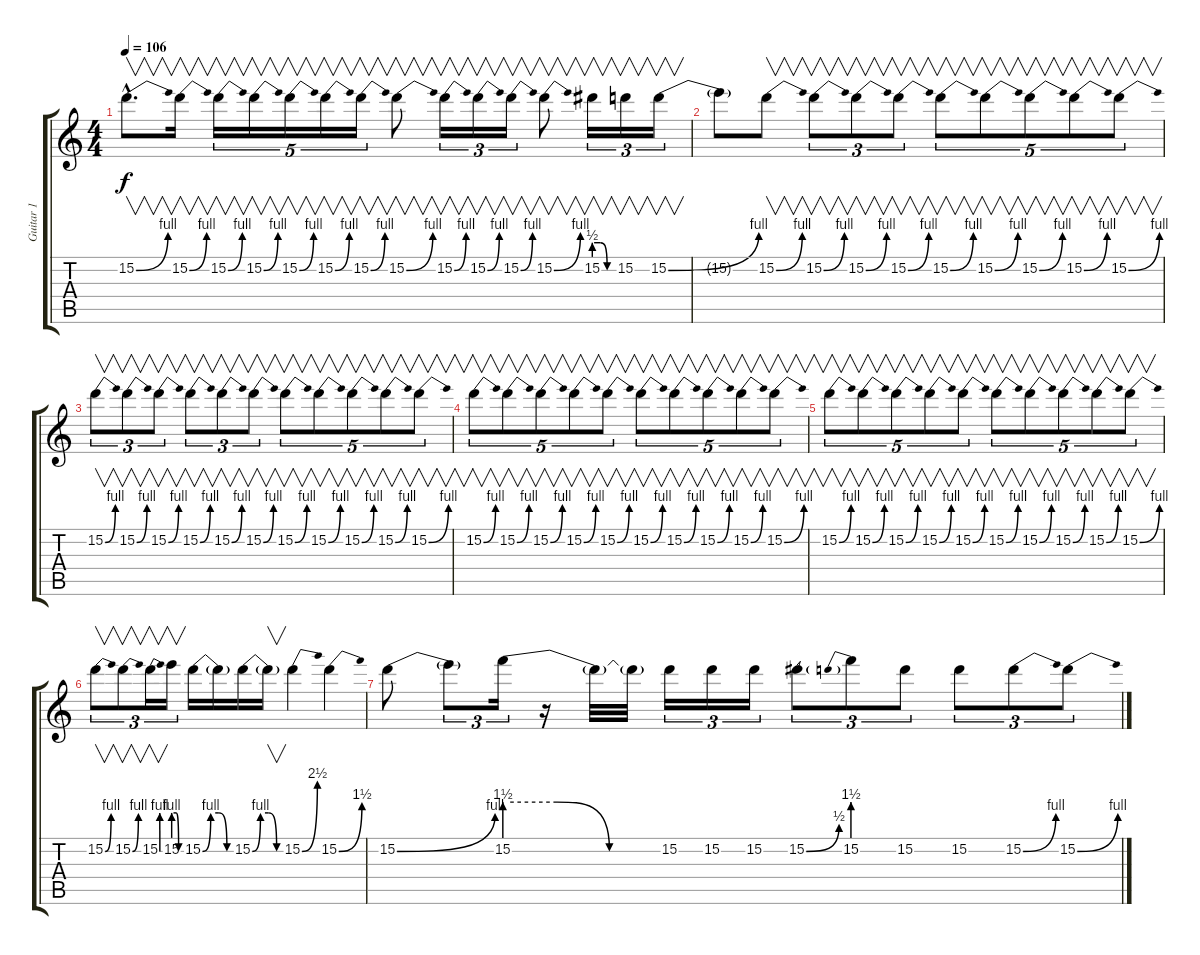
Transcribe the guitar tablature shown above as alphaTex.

\track ("Guitar 1" "Guitar 1") {instrument distortionguitar}
\staff {score tabs}
\tuning (E4 B3 G3 D3 A2 E2) {hide}
\ts (4 4)
\tempo 106
\clef g2
\ks c
15.2{be (bend 0 0 60 4) hac}.8{v d dy f} 15.2{be (bend 0 0 60 4)}.16{v} 15.2{be (bend 0 0 60 4)}.16{v tu (5 4)} 15.2{be (bend 0 0 60 4)}.16{v tu (5 4)} 15.2{be (bend 0 0 60 4)}.16{v tu (5 4)} 15.2{be (bend 0 0 60 4)}.16{v tu (5 4)} 15.2{be (bend 0 0 60 4)}.16{v tu (5 4)} 15.2{be (bend 0 0 60 4)}.8{v} 15.2{be (bend 0 0 60 4)}.16{v tu (3 2)} 15.2{be (bend 0 0 60 4)}.16{v tu (3 2)} 15.2{be (bend 0 0 60 4)}.16{v tu (3 2)} 15.2{be (bend 0 0 60 4)}.8{v} 15.2{be (custom 0 2 20 2 40 0 60 0)}.16{v tu (3 2)} 15.2.16{v tu (3 2)} 15.2{be (bend 0 0 60 4)}.16{v tu (3 2)} |
15.2{t}.8 15.2{be (bend 0 0 60 4)}.8{v} 15.2{be (bend 0 0 60 4)}.8{v tu (3 2)} 15.2{be (bend 0 0 60 4)}.8{v tu (3 2)} 15.2{be (bend 0 0 60 4)}.8{v tu (3 2)} 15.2{be (bend 0 0 60 4)}.8{v tu (5 4)} 15.2{be (bend 0 0 60 4)}.8{v tu (5 4)} 15.2{be (bend 0 0 60 4)}.8{v tu (5 4)} 15.2{be (bend 0 0 60 4)}.8{v tu (5 4)} 15.2{be (bend 0 0 60 4)}.8{v tu (5 4)} |
15.2{be (bend 0 0 60 4)}.8{v tu (3 2)} 15.2{be (bend 0 0 60 4)}.8{v tu (3 2)} 15.2{be (bend 0 0 60 4)}.8{v tu (3 2)} 15.2{be (bend 0 0 60 4)}.8{v tu (3 2)} 15.2{be (bend 0 0 60 4)}.8{v tu (3 2)} 15.2{be (bend 0 0 60 4)}.8{v tu (3 2)} 15.2{be (bend 0 0 60 4)}.8{v tu (5 4)} 15.2{be (bend 0 0 60 4)}.8{v tu (5 4)} 15.2{be (bend 0 0 60 4)}.8{v tu (5 4)} 15.2{be (bend 0 0 60 4)}.8{v tu (5 4)} 15.2{be (bend 0 0 60 4)}.8{v tu (5 4)} |
15.2{be (bend 0 0 60 4)}.8{v tu (5 4)} 15.2{be (bend 0 0 60 4)}.8{v tu (5 4)} 15.2{be (bend 0 0 60 4)}.8{v tu (5 4)} 15.2{be (bend 0 0 60 4)}.8{v tu (5 4)} 15.2{be (bend 0 0 60 4)}.8{v tu (5 4)} 15.2{be (bend 0 0 60 4)}.8{v tu (5 4)} 15.2{be (bend 0 0 60 4)}.8{v tu (5 4)} 15.2{be (bend 0 0 60 4)}.8{v tu (5 4)} 15.2{be (bend 0 0 60 4)}.8{v tu (5 4)} 15.2{be (bend 0 0 60 4)}.8{v tu (5 4)} |
15.2{be (bend 0 0 60 4)}.8{v tu (5 4)} 15.2{be (bend 0 0 60 4)}.8{v tu (5 4)} 15.2{be (bend 0 0 60 4)}.8{v tu (5 4)} 15.2{be (bend 0 0 60 4)}.8{v tu (5 4)} 15.2{be (bend 0 0 60 4)}.8{v tu (5 4)} 15.2{be (bend 0 0 60 4)}.8{v tu (5 4)} 15.2{be (bend 0 0 60 4)}.8{v tu (5 4)} 15.2{be (bend 0 0 60 4)}.8{v tu (5 4)} 15.2{be (bend 0 0 60 4)}.8{v tu (5 4)} 15.2{be (bend 0 0 60 4)}.8{v tu (5 4)} |
15.2{be (bend 0 0 60 4)}.8{v tu (3 2)} 15.2{be (bend 0 0 60 4)}.8{v tu (3 2)} 15.2{be (bend 0 0 60 4)}.16{v tu (3 2)} 15.2{be (custom 0 4 20 4 40 0 60 0)}.16{v tu (3 2)} 15.2{be (custom 0 0 15 4 30 4 45 0 60 0)}.16 15.2{t}.16 15.2{be (custom 0 0 15 4 30 4 45 0 60 0)}.16 15.2{t}.16{v} 15.2{be (bend 0 0 60 10)}.4 15.2{be (bend 0 0 60 6)}.4 |
15.2{be (bend 0 0 60 4)}.8 15.2{t}.8{tu (3 2)} 15.2{be (custom 0 6 20 6 40 0 60 0)}.16{tu (3 2)} r.16 15.2{t}.32 15.2{t}.32 15.2.16{tu (3 2)} 15.2.16{tu (3 2)} 15.2.16{tu (3 2)} 15.2{be (bend 0 0 60 2)}.8{tu (3 2)} 15.2{be (prebend 0 6 60 6)}.8{tu (3 2)} 15.2.8{tu (3 2)} 15.2.8{tu (3 2)} 15.2{be (bend 0 0 60 4)}.8{tu (3 2)} 15.2{be (bend 0 0 60 4)}.8{tu (3 2)}
